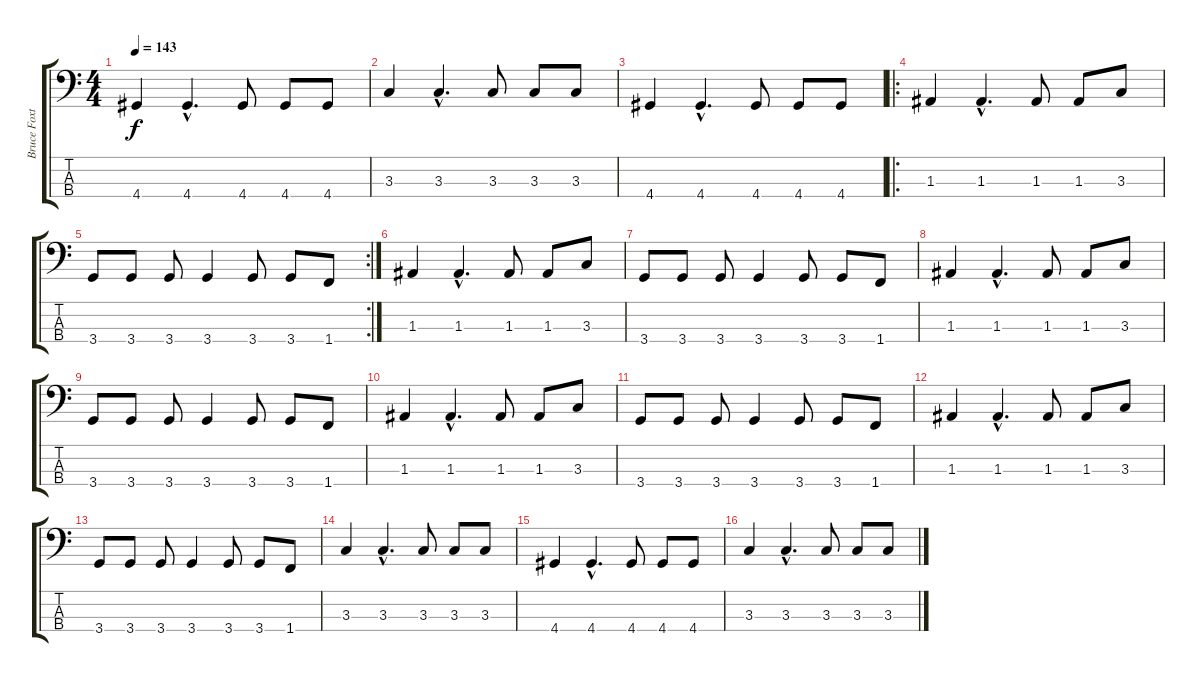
\track ("Bruce Foxton" "Bruce Foxt") {instrument electricbassfinger}
\staff {score tabs}
\tuning (G2 D2 A1 E1) {hide}
\ts (4 4)
\tempo 143
\clef f4
\ks c
4.4.4{dy f} 4.4{hac}.4{d} 4.4.8 4.4.8 4.4.8 |
3.3.4 3.3{hac}.4{d} 3.3.8 3.3.8 3.3.8 |
4.4.4 4.4{hac}.4{d} 4.4.8 4.4.8 4.4.8 |
\ro
1.3.4 1.3{hac}.4{d} 1.3.8 1.3.8 3.3.8 |
\rc 2
3.4.8 3.4.8 3.4.8 3.4.4 3.4.8 3.4.8 1.4.8 |
1.3.4 1.3{hac}.4{d} 1.3.8 1.3.8 3.3.8 |
\section ("" "")
3.4.8 3.4.8 3.4.8 3.4.4 3.4.8 3.4.8 1.4.8 |
1.3.4 1.3{hac}.4{d} 1.3.8 1.3.8 3.3.8 |
3.4.8 3.4.8 3.4.8 3.4.4 3.4.8 3.4.8 1.4.8 |
1.3.4 1.3{hac}.4{d} 1.3.8 1.3.8 3.3.8 |
3.4.8 3.4.8 3.4.8 3.4.4 3.4.8 3.4.8 1.4.8 |
1.3.4 1.3{hac}.4{d} 1.3.8 1.3.8 3.3.8 |
3.4.8 3.4.8 3.4.8 3.4.4 3.4.8 3.4.8 1.4.8 |
3.3.4 3.3{hac}.4{d} 3.3.8 3.3.8 3.3.8 |
4.4.4 4.4{hac}.4{d} 4.4.8 4.4.8 4.4.8 |
3.3.4 3.3{hac}.4{d} 3.3.8 3.3.8 3.3.8
